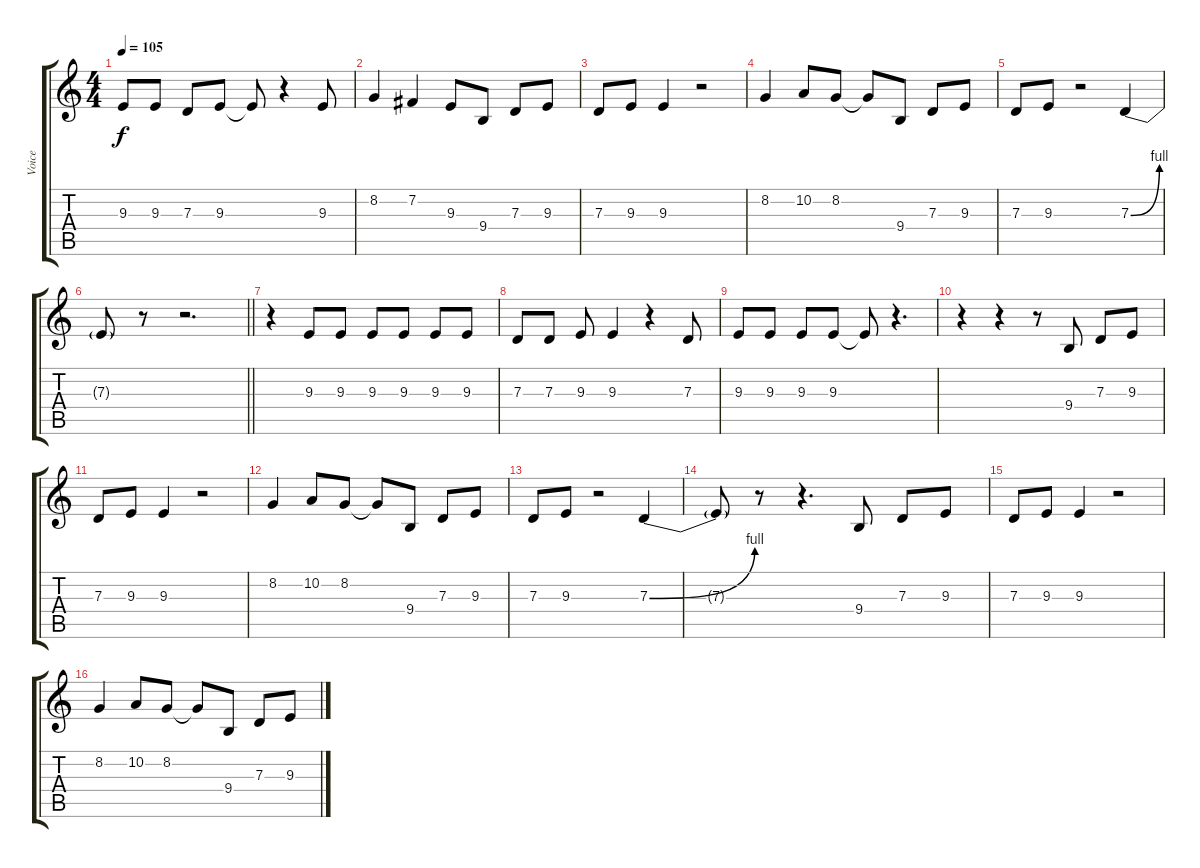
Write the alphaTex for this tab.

\track ("Voice" "Voice") {instrument harmonica}
\staff {score tabs}
\tuning (E4 B3 G3 D3 A2 E2) {hide}
\ts (4 4)
\tempo 105
\clef g2
\ks c
9.3.8{dy f} 9.3.8 7.3.8 9.3.8 9.3{t}.8 r.4 9.3.8 |
8.2.4 7.2.4 9.3.8 9.4.8 7.3.8 9.3.8 |
7.3.8 9.3.8 9.3.4 r.2 |
8.2.4 10.2.8 8.2.8 8.2{t}.8 9.4.8 7.3.8 9.3.8 |
7.3.8 9.3.8 r.2 7.3{be (bend 0 0 60 4)}.4 |
\barLineRight lightlight
7.3{t}.8 r.8 r.2{d} |
r.4 9.3.8 9.3.8 9.3.8 9.3.8 9.3.8 9.3.8 |
7.3.8 7.3.8 9.3.8 9.3.4 r.4 7.3.8 |
9.3.8 9.3.8 9.3.8 9.3.8 9.3{t}.8 r.4{d} |
r.4 r.4 r.8 9.4.8 7.3.8 9.3.8 |
7.3.8 9.3.8 9.3.4 r.2 |
8.2.4 10.2.8 8.2.8 8.2{t}.8 9.4.8 7.3.8 9.3.8 |
7.3.8 9.3.8 r.2 7.3{be (bend 0 0 60 4)}.4 |
7.3{t}.8 r.8 r.4{d} 9.4.8 7.3.8 9.3.8 |
7.3.8 9.3.8 9.3.4 r.2 |
8.2.4 10.2.8 8.2.8 8.2{t}.8 9.4.8 7.3.8 9.3.8
